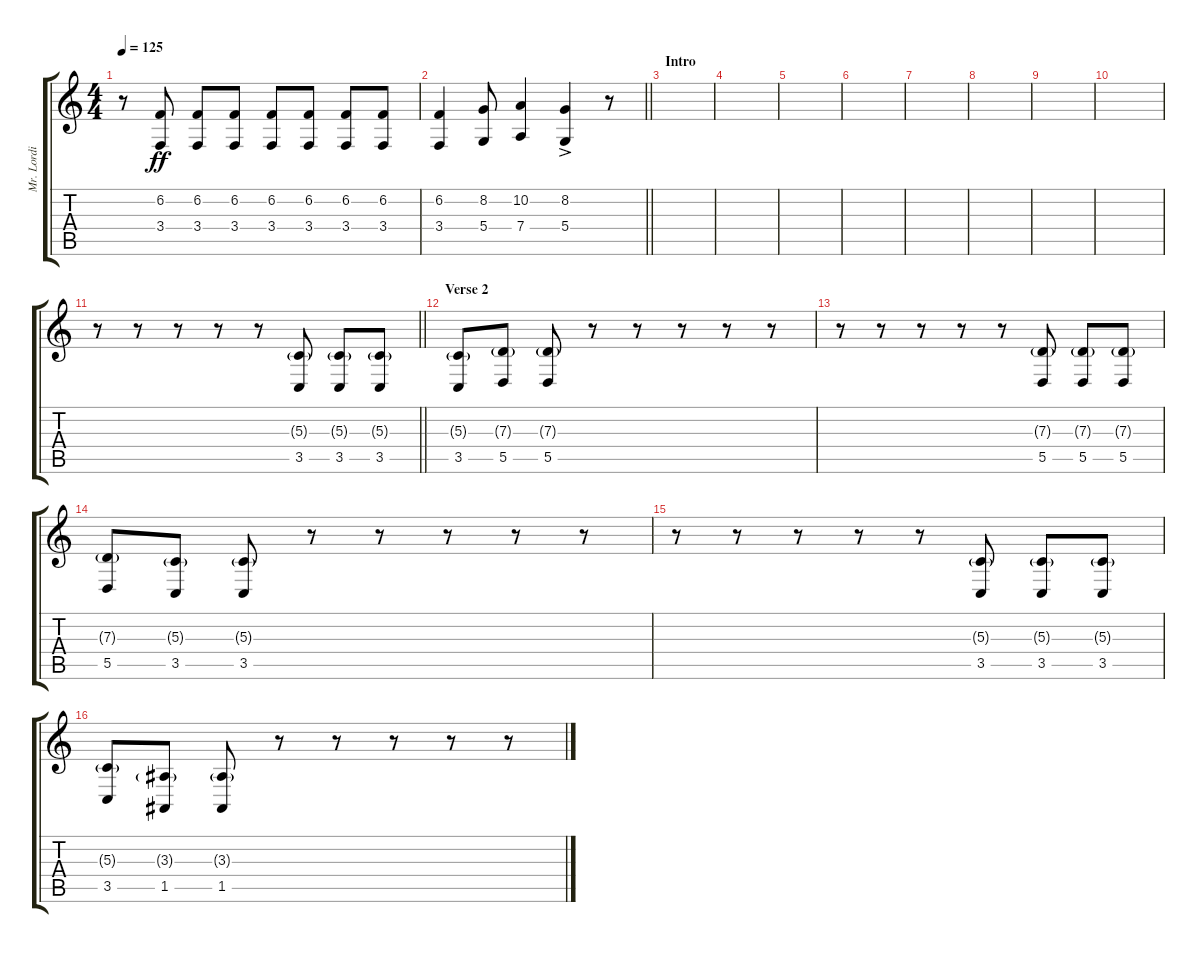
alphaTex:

\track ("Mr. Lordi" "Mr. Lordi") {instrument trumpet}
\staff {score tabs}
\tuning (E4 B3 G3 D3 A2 E2) {hide}
\ts (4 4)
\tempo 125
\clef g2
\ks c
r.8{dy ff} (6.2 3.4).8 (6.2 3.4).8 (6.2 3.4).8 (6.2 3.4).8 (6.2 3.4).8 (6.2 3.4).8 (6.2 3.4).8 |
\barLineRight lightlight
(6.2 3.4).4 (8.2 5.4).8 (10.2 7.4).4 (8.2{ac} 5.4{ac}).4 r.8 |
\section ("" "Intro")
|
|
|
|
|
|
|
|
\barLineRight lightlight
r.8 r.8 r.8 r.8 r.8 (5.3{g} 3.5).8 (5.3{g} 3.5).8 (5.3{g} 3.5).8 |
\section ("" "Verse 2")
(5.3{g} 3.5).8 (7.3{g} 5.5).8 (7.3{g} 5.5).8 r.8 r.8 r.8 r.8 r.8 |
r.8 r.8 r.8 r.8 r.8 (7.3{g} 5.5).8 (7.3{g} 5.5).8 (7.3{g} 5.5).8 |
(7.3{g} 5.5).8 (5.3{g} 3.5).8 (5.3{g} 3.5).8 r.8 r.8 r.8 r.8 r.8 |
r.8 r.8 r.8 r.8 r.8 (5.3{g} 3.5).8 (5.3{g} 3.5).8 (5.3{g} 3.5).8 |
(5.3{g} 3.5).8 (3.3{g} 1.5).8 (3.3{g} 1.5).8 r.8 r.8 r.8 r.8 r.8
